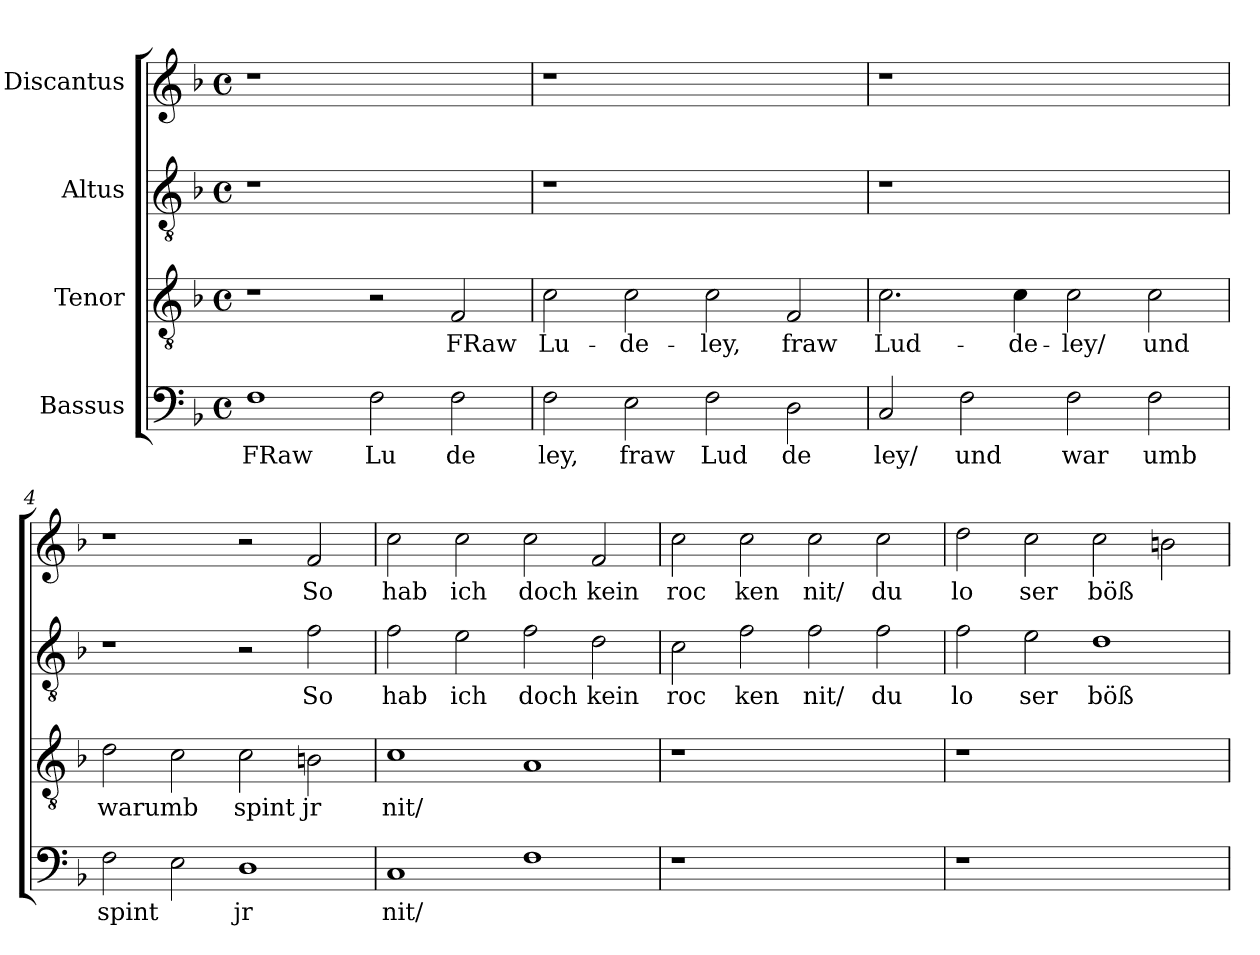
**kern	**text	**kern	**text	**kern	**text	**kern	**text
*part4	*part4	*part3	*part3	*part2	*part2	*part1	*part1
*staff4	*staff4	*staff3	*staff3	*staff2	*staff2	*staff1	*staff1
*I"Bassus	*	*I"Tenor	*	*I"Altus	*	*I"Discantus	*
*clefF4	*	*clefGv2	*	*clefGv2	*	*clefG2	*
*k[b-]	*	*k[b-]	*	*k[b-]	*	*k[b-]	*
*F:	*	*F:	*	*F:	*	*F:	*
*M4/4	*	*M4/4	*	*M4/4	*	*M4/4	*
*met(c)	*	*met(c)	*	*met(c)	*	*met(c)	*
=1	=1	=1	=1	=1	=1	=1	=1
!	!LO:LY:b:rj	!	!	!	!	!	!
1F	FRaw	1r	.	1r	.	1r	.
!	!LO:LY:b	!	!	!	!	!	!
2F\	Lu	2r	.	1ryy	.	1ryy	.
!	!LO:LY:b	!	!LO:LY:b:rj	!	!	!	!
2F\	de	2F/	FRaw	.	.	.	.
=2	=2	=2	=2	=2	=2	=2	=2
!	!LO:LY:b	!	!LO:LY:b	!	!	!	!
2F\	ley,	2c\	Lu-	1r	.	1r	.
!	!LO:LY:b	!	!LO:LY:b	!	!	!	!
2E\	fraw	2c\	-de-	.	.	.	.
!	!LO:LY:b	!	!LO:LY:b	!	!	!	!
2F\	Lud	2c\	-ley,	1ryy	.	1ryy	.
!	!LO:LY:b	!	!LO:LY:b	!	!	!	!
2D\	de	2F/	fraw	.	.	.	.
=3	=3	=3	=3	=3	=3	=3	=3
!	!LO:LY:b	!	!LO:LY:b	!	!	!	!
2C/	ley/	2.c\	Lud-	1r	.	1r	.
!	!LO:LY:b	!	!	!	!	!	!
2F\	und	.	.	.	.	.	.
!	!	!	!LO:LY:b	!	!	!	!
.	.	4c\	-de-	.	.	.	.
!	!LO:LY:b	!	!LO:LY:b	!	!	!	!
2F\	war	2c\	-ley/	1ryy	.	1ryy	.
!	!LO:LY:b	!	!LO:LY:b	!	!	!	!
2F\	umb	2c\	und	.	.	.	.
!!LO:LB:g=z
=4	=4	=4	=4	=4	=4	=4	=4
!	!LO:LY:b	!	!LO:LY:b	!	!	!	!
2F\	spint	2d\	warumb	1r	.	1r	.
2E\	.	2c\	.	.	.	.	.
!	!LO:LY:b	!	!LO:LY:b	!	!	!	!
1D	jr	2c\	spint	2r	.	2r	.
!	!	!	!LO:LY:b	!	!LO:LY:b	!	!LO:LY:b
.	.	2Bn\	jr	2f\	So	2f/	So
=5	=5	=5	=5	=5	=5	=5	=5
!	!LO:LY:b	!	!LO:LY:b	!	!LO:LY:b	!	!LO:LY:b
1C	nit/	1c	nit/	2f\	hab	2cc\	hab
!	!	!	!	!	!LO:LY:b	!	!LO:LY:b
.	.	.	.	2e\	ich	2cc\	ich
!	!	!	!	!	!LO:LY:b	!	!LO:LY:b
1F	.	1A	.	2f\	doch	2cc\	doch
!	!	!	!	!	!LO:LY:b	!	!LO:LY:b
.	.	.	.	2d\	kein	2f/	kein
=6	=6	=6	=6	=6	=6	=6	=6
!	!	!	!	!	!LO:LY:b	!	!LO:LY:b
1r	.	1r	.	2c\	roc	2cc\	roc
!	!	!	!	!	!LO:LY:b	!	!LO:LY:b
.	.	.	.	2f\	ken	2cc\	ken
!	!	!	!	!	!LO:LY:b	!	!LO:LY:b
1ryy	.	1ryy	.	2f\	nit/	2cc\	nit/
!	!	!	!	!	!LO:LY:b	!	!LO:LY:b
.	.	.	.	2f\	du	2cc\	du
=7	=7	=7	=7	=7	=7	=7	=7
!	!	!	!	!	!LO:LY:b	!	!LO:LY:b
1r	.	1r	.	2f\	lo	2dd\	lo
!	!	!	!	!	!LO:LY:b	!	!LO:LY:b
.	.	.	.	2e\	ser	2cc\	ser
!	!	!	!	!	!LO:LY:b	!	!LO:LY:b
1ryy	.	1ryy	.	1d	böß	2cc\	böß
.	.	.	.	.	.	2bn\	.
=	=	=	=	=	=	=	=
*-	*-	*-	*-	*-	*-	*-	*-
